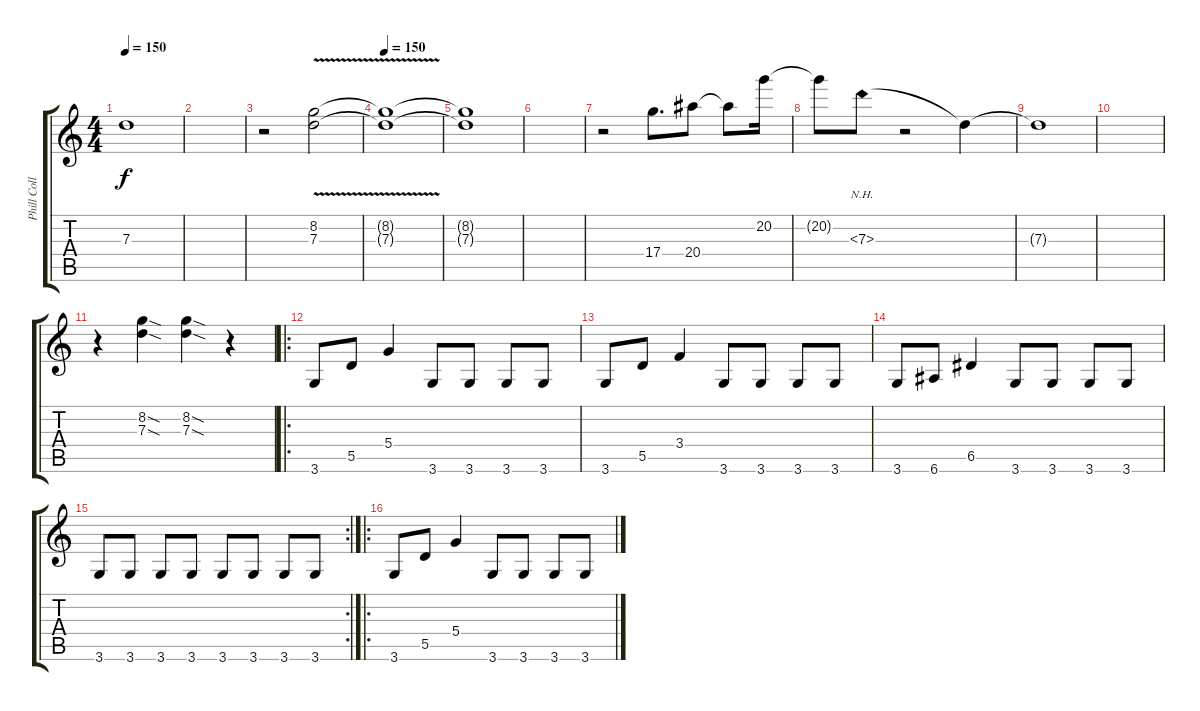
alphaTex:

\track ("Phill Collen (Switch 625)" "Phill Coll") {instrument distortionguitar}
\staff {score tabs}
\tuning (E4 B3 G3 D3 A2 E2) {hide}
\ts (4 4)
\tempo 150
\clef g2
\ks c
7.3{t}.1{dy f} |
|
r.2 (8.2{v} 7.3).2 |
\tempo 150
(8.2{t} 7.3{t}).1 |
(8.2{t} 7.3{t}).1 |
|
r.2 17.4.8{d} 20.4.8 20.4{t}.8 20.2.16 |
20.2{t}.8 7.3{nh}.8 r.2 7.3{t}.4 |
7.3{t}.1 |
|
r.4 (8.2{sod} 7.3{sod}).4 (8.2{sod} 7.3{sod}).4 r.4 |
\ro
3.6.8 5.5.8 5.4.4 3.6.8 3.6.8 3.6.8 3.6.8 |
3.6.8 5.5.8 3.4.4 3.6.8 3.6.8 3.6.8 3.6.8 |
3.6.8 6.6.8 6.5.4 3.6.8 3.6.8 3.6.8 3.6.8 |
\rc 2
3.6.8 3.6.8 3.6.8 3.6.8 3.6.8 3.6.8 3.6.8 3.6.8 |
\ro
3.6.8 5.5.8 5.4.4 3.6.8 3.6.8 3.6.8 3.6.8
